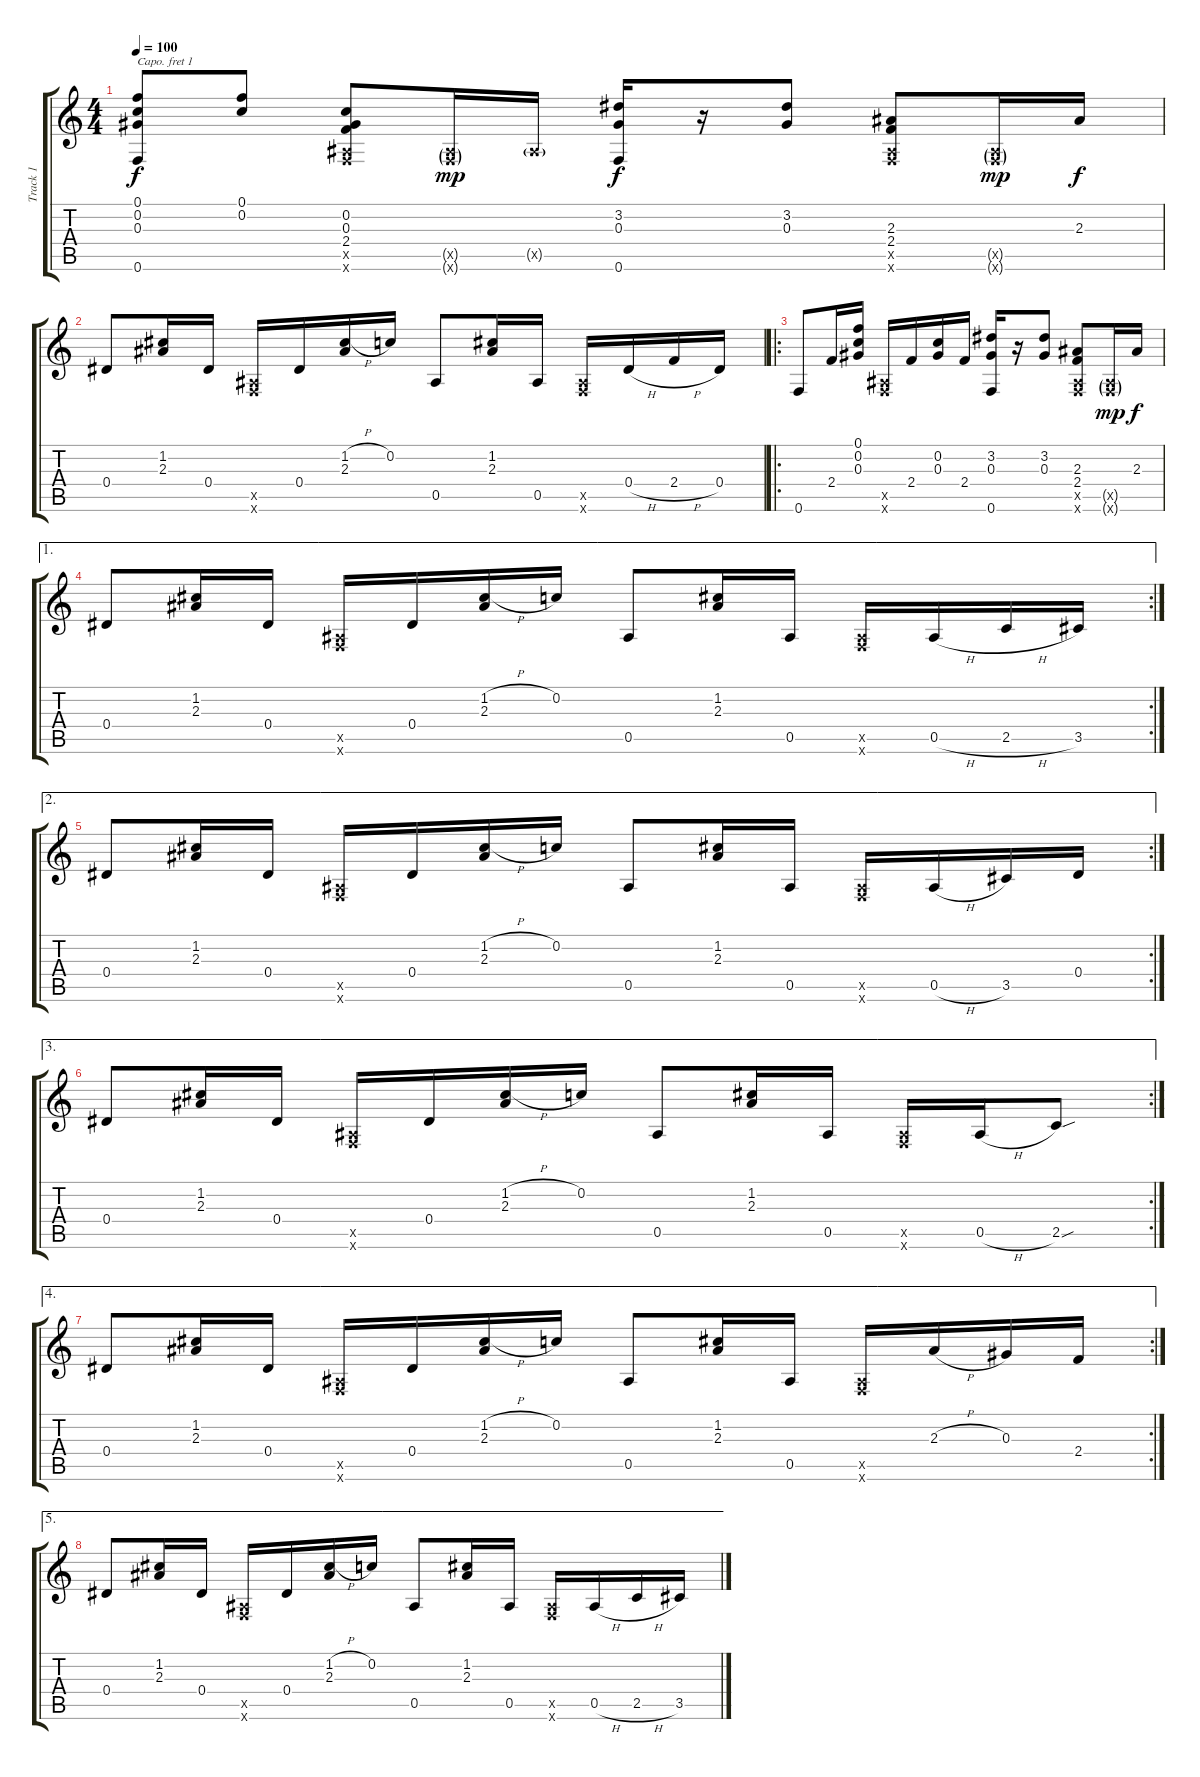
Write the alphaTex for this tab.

\track ("Track 1" "Track 1") {instrument acousticguitarsteel}
\staff {score tabs}
\capo 1
\tuning (E4 B3 G3 D3 A2 E2) {hide}
\ts (4 4)
\tempo 100
\clef g2
\ks c
(0.1 0.2 0.3 0.6).8{dy f} (0.1 0.2).8 (0.2 0.3 2.4 0.5{x} 0.6{x}).8 (0.5{g x} 0.6{g x}).16{dy mp} 0.5{g x}.16 (3.2 0.3 0.6).16{dy f} r.16 (3.2 0.3).8 (2.3 2.4 0.5{x} 0.6{x}).8 (0.5{g x} 0.6{g x}).16{dy mp} 2.3.16{dy f} |
0.4.8 (1.2 2.3).16 0.4.16 (0.5{x} 0.6{x}).16 0.4.16 (1.2{h} 2.3).16 0.2.16 0.5.8 (1.2 2.3).16 0.5.16 (0.5{x} 0.6{x}).16 0.4{h}.16 2.4{h}.16 0.4.16 |
\ro
0.6.8 2.4.16 (0.1 0.2 0.3).16 (0.5{x} 0.6{x}).16 2.4.16 (0.2 0.3).16 2.4.16 (3.2 0.3 0.6).16 r.16 (3.2 0.3).8 (2.3 2.4 0.5{x} 0.6{x}).8 (0.5{g x} 0.6{g x}).16{dy mp} 2.3.16{dy f} |
\ae 1
\rc 2
0.4.8 (1.2 2.3).16 0.4.16 (0.5{x} 0.6{x}).16 0.4.16 (1.2{h} 2.3).16 0.2.16 0.5.8 (1.2 2.3).16 0.5.16 (0.5{x} 0.6{x}).16 0.5{h}.16 2.5{h}.16 3.5.16 |
\ae 2
\rc 2
0.4.8 (1.2 2.3).16 0.4.16 (0.5{x} 0.6{x}).16 0.4.16 (1.2{h} 2.3).16 0.2.16 0.5.8 (1.2 2.3).16 0.5.16 (0.5{x} 0.6{x}).16 0.5{h}.16 3.5.16 0.4.16 |
\ae 3
\rc 2
0.4.8 (1.2 2.3).16 0.4.16 (0.5{x} 0.6{x}).16 0.4.16 (1.2{h} 2.3).16 0.2.16 0.5.8 (1.2 2.3).16 0.5.16 (0.5{x} 0.6{x}).16 0.5{h}.16 2.5{sou}.8 |
\ae 4
\rc 2
0.4.8 (1.2 2.3).16 0.4.16 (0.5{x} 0.6{x}).16 0.4.16 (1.2{h} 2.3).16 0.2.16 0.5.8 (1.2 2.3).16 0.5.16 (0.5{x} 0.6{x}).16 2.3{h}.16 0.3.16 2.4.16 |
\ae 5
0.4.8 (1.2 2.3).16 0.4.16 (0.5{x} 0.6{x}).16 0.4.16 (1.2{h} 2.3).16 0.2.16 0.5.8 (1.2 2.3).16 0.5.16 (0.5{x} 0.6{x}).16 0.5{h}.16 2.5{h}.16 3.5.16
